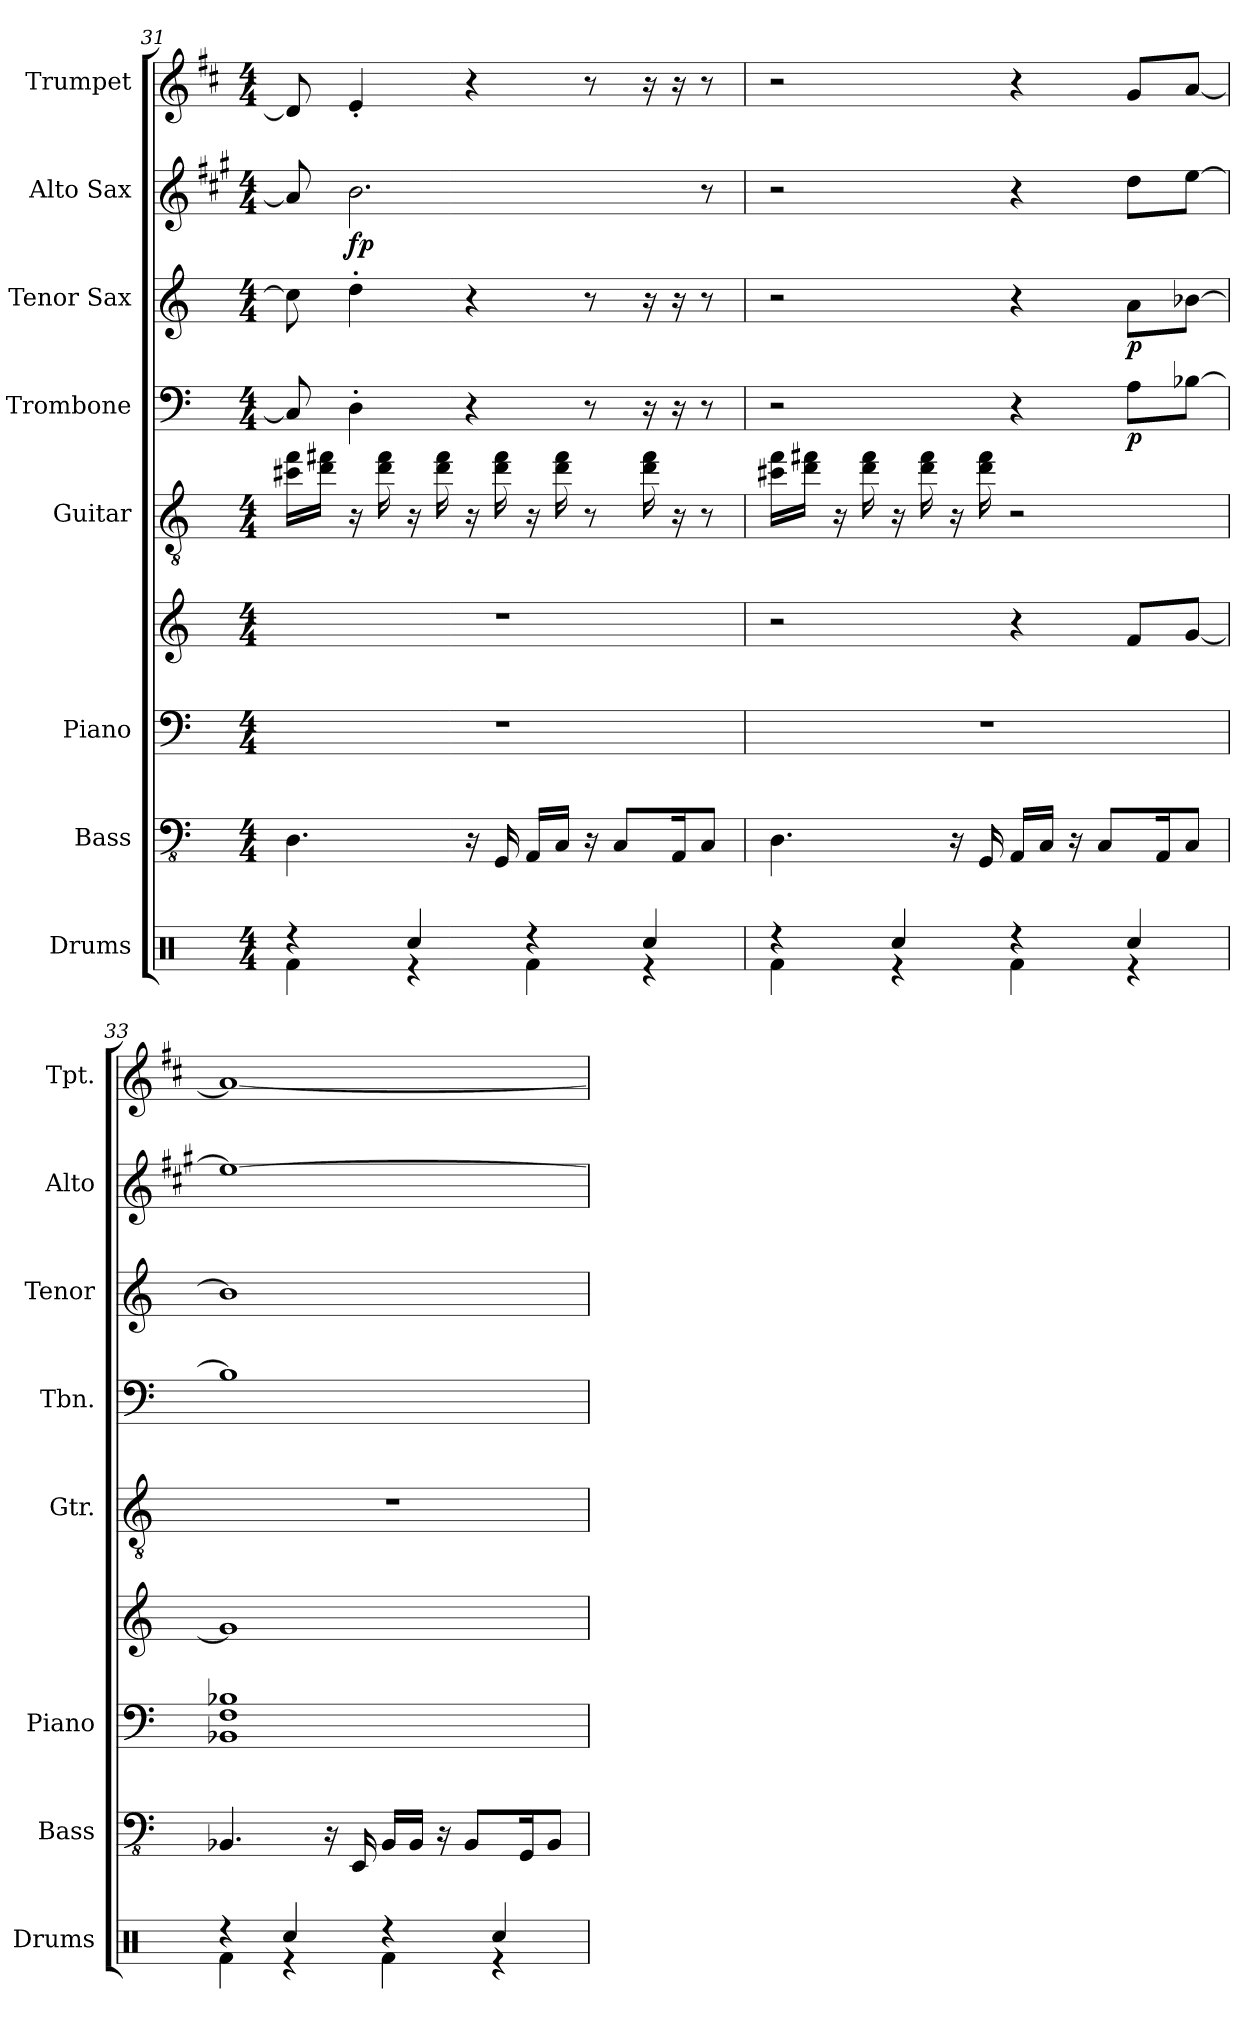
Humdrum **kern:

**kern	**kern	**kern	**kern	**kern	**kern	**dynam	**kern	**dynam	**kern	**dynam	**kern
*part8	*part7	*part6	*part6	*part5	*part4	*part4	*part3	*part3	*part2	*part2	*part1
*staff9	*staff8	*staff7	*staff6	*staff5	*staff4	*staff4	*staff3	*staff3	*staff2	*staff2	*staff1
*I"Drums	*I"Bass	*I"Piano	*	*I"Guitar	*I"Trombone	*	*I"Tenor Sax	*	*I"Alto Sax	*	*I"Trumpet
*I'Drums	*I'Bass	*I'Piano	*	*I'Gtr.	*I'Tbn.	*	*I'Tenor	*	*I'Alto	*	*I'Tpt.
*clefX	*clefFv4	*clefF4	*clefG2	*clefGv2	*clefF4	*	*clefG2	*	*clefG2	*	*clefG2
*	*	*	*	*	*	*	*ITrd8c14	*	*ITrd5c9	*	*ITrd1c2
*k[]	*k[]	*k[]	*k[]	*k[]	*k[]	*	*k[]	*	*k[]	*	*k[]
*M4/4	*M4/4	*M4/4	*M4/4	*M4/4	*M4/4	*	*M4/4	*	*M4/4	*	*M4/4
=31	=31	=31	=31	=31	=31	=31	=31	=31	=31	=31	=31
*^	*	*	*	*	*	*	*	*	*	*	*
4r	4Rf\	4.DD\	1r	1r	16cc#X\ 16ff\LL	8C/]	.	8c\]	.	8c/]	.	8c/]
.	.	.	.	.	16dd\ 16ff#X\JJ	.	.	.	.	.	.	.
!	!	!	!	!	!	!	!	!	!	!	!LO:DY:b	!
.	.	.	.	.	16r	4D'\	.	4d'\	.	2.d\	fp	4d'/
.	.	.	.	.	16dd\ 16ff#\	.	.	.	.	.	.	.
4Rcc/	4r	.	.	.	16r	.	.	.	.	.	.	.
.	.	.	.	.	16dd\ 16ff#\	.	.	.	.	.	.	.
.	.	16r	.	.	16r	4r	.	4r	.	.	.	4r
.	.	16GGG/	.	.	16dd\ 16ff#\	.	.	.	.	.	.	.
4r	4Rf\	16AAA/LL	.	.	16r	.	.	.	.	.	.	.
.	.	16CC/JJ	.	.	16dd\ 16ff#\	.	.	.	.	.	.	.
.	.	16r	.	.	8r	8r	.	8r	.	.	.	8r
.	.	8CC/L	.	.	.	.	.	.	.	.	.	.
4Rcc/	4r	.	.	.	16dd\ 16ff#\	16r	.	16r	.	.	.	16r
.	.	16AAA/K	.	.	16r	16r	.	16r	.	.	.	16r
.	.	8CC/J	.	.	8r	8r	.	8r	.	8r	.	8r
!!LO:PB:g=z
=32	=32	=32	=32	=32	=32	=32	=32	=32	=32	=32	=32	=32
4r	4Rf\	4.DD\	1r	2r	16cc#X\ 16ff\LL	2r	.	2r	.	2r	.	2r
.	.	.	.	.	16dd\ 16ff#X\JJ	.	.	.	.	.	.	.
.	.	.	.	.	16r	.	.	.	.	.	.	.
.	.	.	.	.	16dd\ 16ff#\	.	.	.	.	.	.	.
4Rcc/	4r	.	.	.	16r	.	.	.	.	.	.	.
.	.	.	.	.	16dd\ 16ff#\	.	.	.	.	.	.	.
.	.	16r	.	.	16r	.	.	.	.	.	.	.
.	.	16GGG/	.	.	16dd\ 16ff#\	.	.	.	.	.	.	.
4r	4Rf\	16AAA/LL	.	4r	2r	4r	.	4r	.	4r	.	4r
.	.	16CC/JJ	.	.	.	.	.	.	.	.	.	.
.	.	16r	.	.	.	.	.	.	.	.	.	.
.	.	8CC/L	.	.	.	.	.	.	.	.	.	.
!	!	!	!	!	!	!	!LO:DY:b	!	!LO:DY:b	!	!	!
4Rcc/	4r	.	.	8f/L	.	8A\L	p	8A\L	p	8f\L	.	8f/L
.	.	16AAA/K	.	.	.	.	.	.	.	.	.	.
.	.	8CC/J	.	[8g/J	.	[8B-X\J	.	[8B-X\J	.	[8g\J	.	[8g/J
=33	=33	=33	=33	=33	=33	=33	=33	=33	=33	=33	=33	=33
4r	4Rf\	4.BBB-X/	1BB-X 1F 1B-X	1g]	1r	1B-]	.	1B-]	.	1g_	.	1g_
4Rcc/	4r	.	.	.	.	.	.	.	.	.	.	.
.	.	16r	.	.	.	.	.	.	.	.	.	.
.	.	16EEE/	.	.	.	.	.	.	.	.	.	.
4r	4Rf\	16BBB-/LL	.	.	.	.	.	.	.	.	.	.
.	.	16BBB-/JJ	.	.	.	.	.	.	.	.	.	.
.	.	16r	.	.	.	.	.	.	.	.	.	.
.	.	8BBB-/L	.	.	.	.	.	.	.	.	.	.
4Rcc/	4r	.	.	.	.	.	.	.	.	.	.	.
.	.	16GGG/K	.	.	.	.	.	.	.	.	.	.
.	.	8BBB-/J	.	.	.	.	.	.	.	.	.	.
*v	*v	*	*	*	*	*	*	*	*	*	*	*
=	=	=	=	=	=	=	=	=	=	=	=
*-	*-	*-	*-	*-	*-	*-	*-	*-	*-	*-	*-
